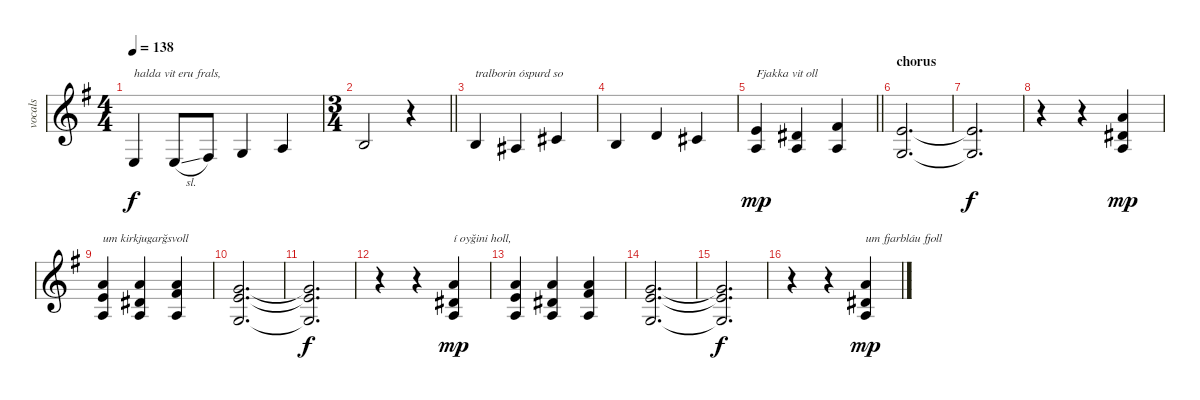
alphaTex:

\track ("vocals" "vocals") {instrument flute}
\staff {score}
\tuning (E4 B3 G3 D3 A2 E2 B1) {hide}
\ts (4 4)
\tempo 138
\clef g2
\ks eminor
2.4.4{txt "halda vit eru frals, " dy f} 2.4{sl}.8 4.4.8 0.3.4 2.3.4 |
\ts (3 4)
\barLineRight lightlight
4.3.2 r.4 |
4.3.4{txt "tralborin óspurd so "} 3.3.4 6.3.4 |
4.3.4 7.3.4 6.3.4 |
\barLineRight lightlight
(9.3 7.4).4{txt "Fjakka vit oll" dy mp} (8.3 7.4).4 (11.3 7.4).4 |
\section ("" "chorus")
(9.3 5.4).2{d} |
(9.3{t} 5.4{t}).2{d dy f} |
r.4 r.4 (10.2 8.3 7.4).4{dy mp} |
(10.2 9.3 7.4).4{txt "um kirkjugarğsvoll "} (10.2 8.3 7.4).4 (10.2 11.3 7.4).4 |
(8.2 9.3 5.4).2{d} |
(8.2{t} 9.3{t} 5.4{t}).2{d dy f} |
r.4 r.4 (10.2 8.3 7.4).4{txt "í oyğini holl," dy mp} |
(10.2 9.3 7.4).4 (10.2 8.3 7.4).4 (10.2 11.3 7.4).4 |
(8.2 9.3 5.4).2{d} |
(8.2{t} 9.3{t} 5.4{t}).2{d dy f} |
r.4 r.4 (10.2 8.3 7.4).4{txt "um fjarbláu fjoll " dy mp}
